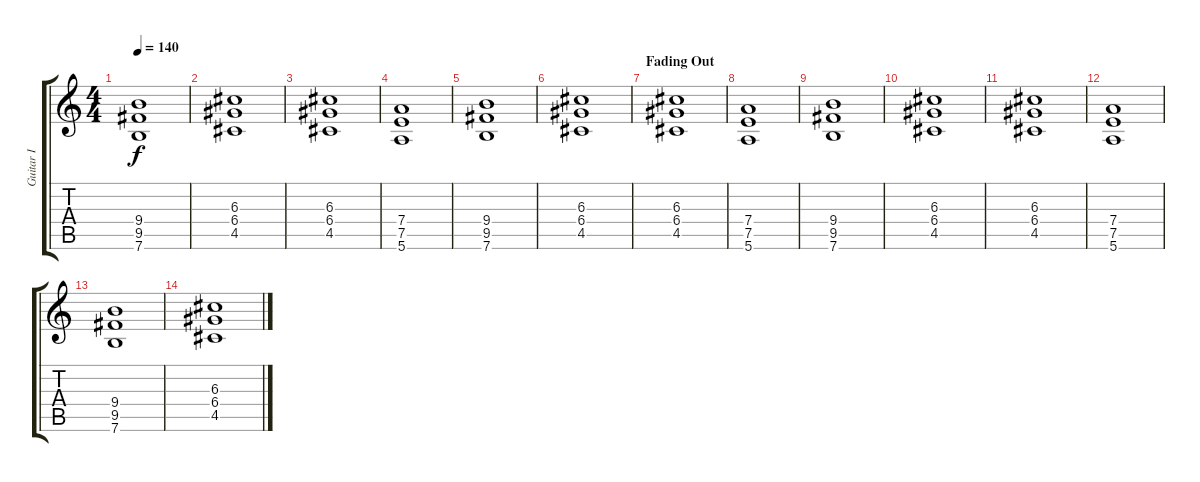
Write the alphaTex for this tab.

\track ("Guitar I" "Guitar I") {instrument distortionguitar}
\staff {score tabs}
\tuning (E4 B3 G3 D3 A2 E2) {hide}
\ts (4 4)
\tempo 140
\clef g2
\ks c
(9.4 9.5 7.6).1{dy f} |
(6.3 6.4 4.5).1 |
(6.3 6.4 4.5).1 |
(7.4 7.5 5.6).1 |
(9.4 9.5 7.6).1 |
(6.3 6.4 4.5).1 |
\section ("" "Fading Out")
(6.3 6.4 4.5).1 |
(7.4 7.5 5.6).1 |
(9.4 9.5 7.6).1 |
(6.3 6.4 4.5).1 |
(6.3 6.4 4.5).1 |
(7.4 7.5 5.6).1 |
(9.4 9.5 7.6).1 |
(6.3 6.4 4.5).1
